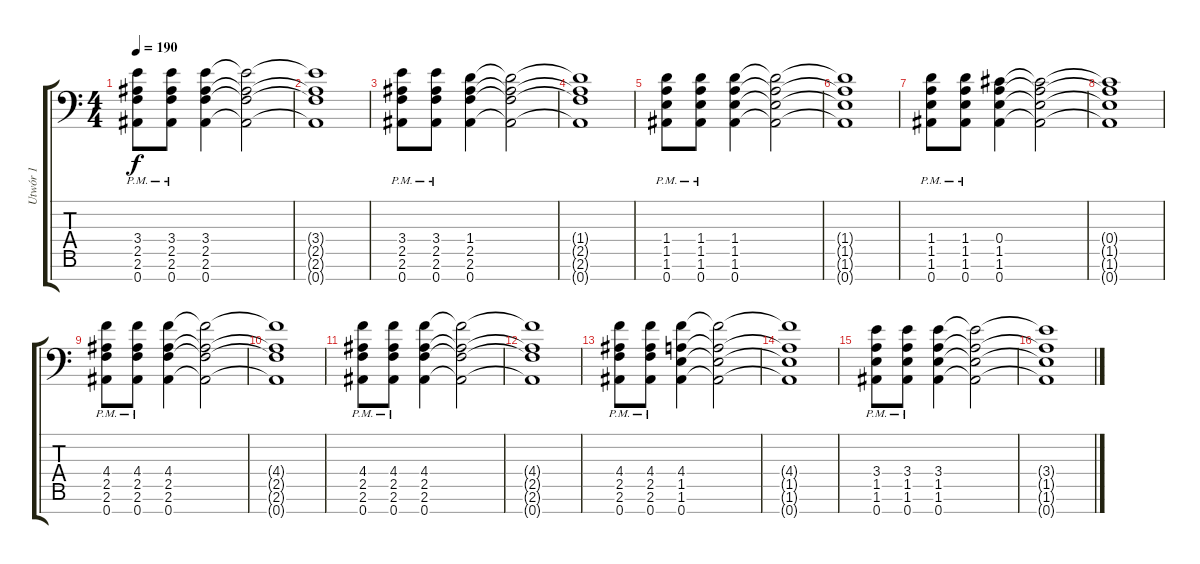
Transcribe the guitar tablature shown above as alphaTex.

\track ("Utwór 1" "Utwór 1") {instrument distortionguitar}
\staff {score tabs}
\tuning (Eb4 Bb3 Gb3 Db3 Ab2 Eb2 Bb1) {hide}
\ts (4 4)
\tempo 190
\clef f4
\ks c
(3.4 2.5{pm} 2.6{pm} 0.7{pm}).8{dy f} (3.4 2.5{pm} 2.6{pm} 0.7{pm}).8 (3.4 2.5 2.6 0.7).4 (3.4{t} 2.5{t} 2.6{t} 0.7{t}).2 |
(3.4{t} 2.5{t} 2.6{t} 0.7{t}).1 |
(3.4 2.5{pm} 2.6{pm} 0.7{pm}).8 (3.4 2.5{pm} 2.6{pm} 0.7{pm}).8 (1.4 2.5 2.6 0.7).4 (1.4{t} 2.5{t} 2.6{t} 0.7{t}).2 |
(1.4{t} 2.5{t} 2.6{t} 0.7{t}).1 |
(1.4 1.5{pm} 1.6{pm} 0.7{pm}).8 (1.4 1.5{pm} 1.6{pm} 0.7{pm}).8 (1.4 1.5 1.6 0.7).4 (1.4{t} 1.5{t} 1.6{t} 0.7{t}).2 |
(1.4{t} 1.5{t} 1.6{t} 0.7{t}).1 |
(1.4 1.5{pm} 1.6{pm} 0.7{pm}).8 (1.4 1.5{pm} 1.6{pm} 0.7{pm}).8 (0.4 1.5 1.6 0.7).4 (0.4{t} 1.5{t} 1.6{t} 0.7{t}).2 |
(0.4{t} 1.5{t} 1.6{t} 0.7{t}).1 |
(4.4 2.5{pm} 2.6{pm} 0.7{pm}).8 (4.4 2.5{pm} 2.6{pm} 0.7{pm}).8 (4.4 2.5 2.6 0.7).4 (4.4{t} 2.5{t} 2.6{t} 0.7{t}).2 |
(4.4{t} 2.5{t} 2.6{t} 0.7{t}).1 |
(4.4 2.5{pm} 2.6{pm} 0.7{pm}).8 (4.4 2.5{pm} 2.6{pm} 0.7{pm}).8 (4.4 2.5 2.6 0.7).4 (4.4{t} 2.5{t} 2.6{t} 0.7{t}).2 |
(4.4{t} 2.5{t} 2.6{t} 0.7{t}).1 |
(4.4 2.5{pm} 2.6{pm} 0.7{pm}).8 (4.4 2.5{pm} 2.6{pm} 0.7{pm}).8 (4.4 1.5 1.6 0.7).4 (4.4{t} 1.5{t} 1.6{t} 0.7{t}).2 |
(4.4{t} 1.5{t} 1.6{t} 0.7{t}).1 |
(3.4{pm} 1.5{pm} 1.6{pm} 0.7{pm}).8 (3.4{pm} 1.5{pm} 1.6{pm} 0.7{pm}).8 (3.4 1.5 1.6 0.7).4 (3.4{t} 1.5{t} 1.6{t} 0.7{t}).2 |
(3.4{t} 1.5{t} 1.6{t} 0.7{t}).1
